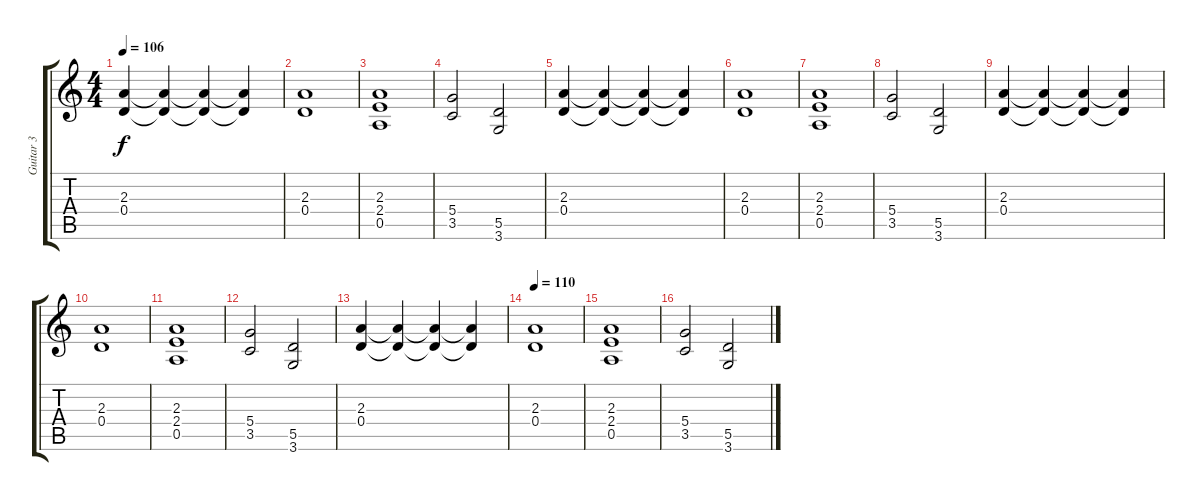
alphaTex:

\track ("Guitar 3" "Guitar 3") {instrument overdrivenguitar}
\staff {score tabs}
\tuning (E4 B3 G3 D3 A2 E2) {hide}
\ts (4 4)
\tempo 106
\clef g2
\ks c
(2.3 0.4).4{dy f} (2.3{t} 0.4{t}).4 (2.3{t} 0.4{t}).4 (2.3{t} 0.4{t}).4 |
(2.3 0.4).1 |
(2.3 2.4 0.5).1 |
(5.4 3.5).2 (5.5 3.6).2 |
(2.3 0.4).4 (2.3{t} 0.4{t}).4 (2.3{t} 0.4{t}).4 (2.3{t} 0.4{t}).4 |
(2.3 0.4).1 |
(2.3 2.4 0.5).1 |
(5.4 3.5).2 (5.5 3.6).2 |
(2.3 0.4).4 (2.3{t} 0.4{t}).4 (2.3{t} 0.4{t}).4 (2.3{t} 0.4{t}).4 |
(2.3 0.4).1 |
(2.3 2.4 0.5).1 |
(5.4 3.5).2 (5.5 3.6).2 |
(2.3 0.4).4 (2.3{t} 0.4{t}).4 (2.3{t} 0.4{t}).4 (2.3{t} 0.4{t}).4 |
\tempo 110
(2.3 0.4).1 |
(2.3 2.4 0.5).1 |
(5.4 3.5).2 (5.5 3.6).2
